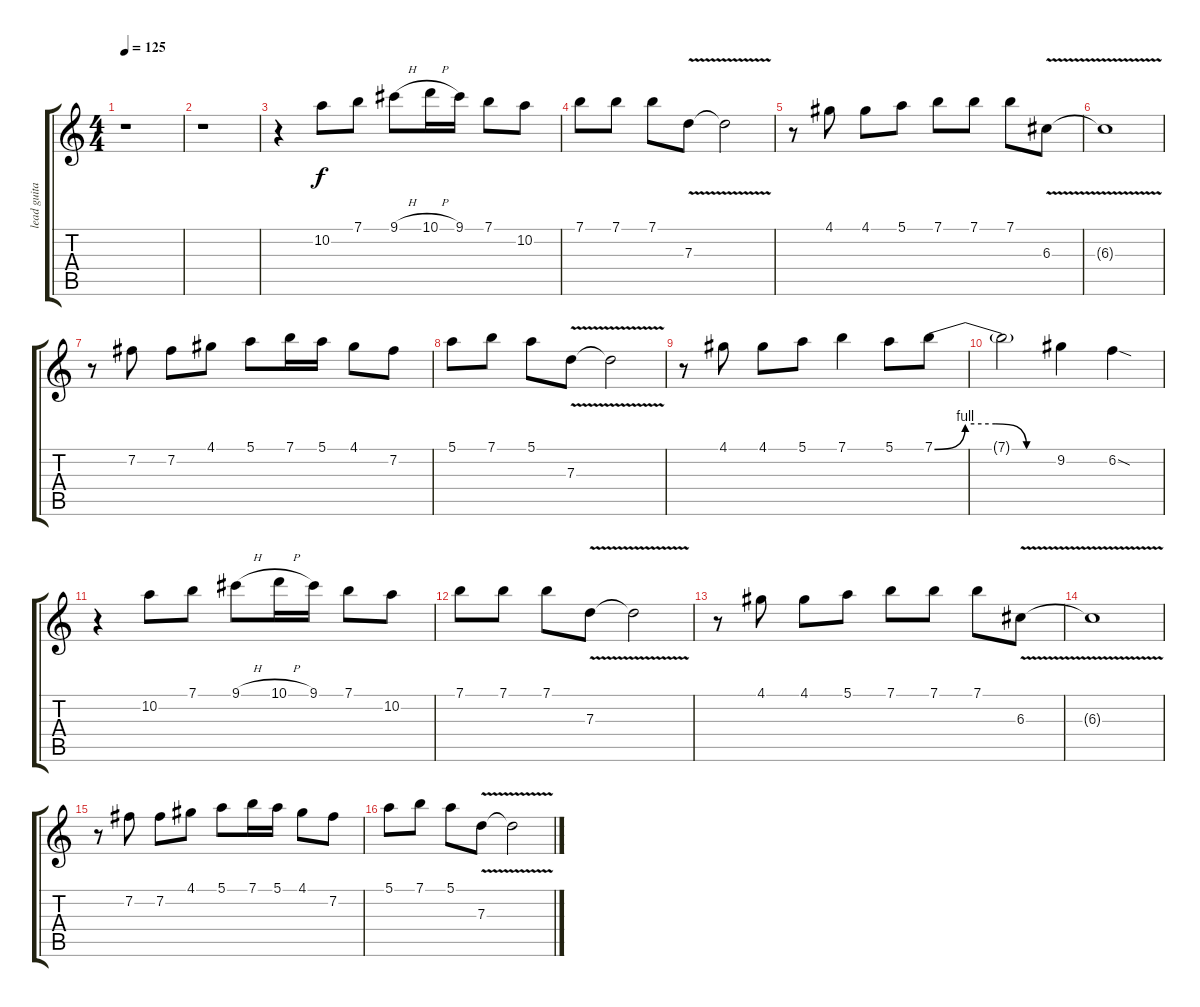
\track ("lead guitar" "lead guita") {instrument distortionguitar}
\staff {score tabs}
\tuning (E4 B3 G3 D3 A2 E2) {hide}
\ts (4 4)
\tempo 125
\clef g2
\ks c
r.1{dy f} |
r.1 |
r.4 10.2.8 7.1.8 9.1{h}.8 10.1{h}.16 9.1.16 7.1.8 10.2.8 |
7.1.8 7.1.8 7.1.8 7.3{v}.8 7.3{t}.2 |
r.8 4.1.8 4.1.8 5.1.8 7.1.8 7.1.8 7.1.8 6.3{v}.8 |
6.3{t}.1 |
r.8 7.2.8 7.2.8 4.1.8 5.1.8 7.1.16 5.1.16 4.1.8 7.2.8 |
5.1.8 7.1.8 5.1.8 7.3{v}.8 7.3{t}.2 |
r.8 4.1.8 4.1.8 5.1.8 7.1.4 5.1.8 7.1{be (custom 0 0 15 4 30 4 45 0 60 0)}.8 |
7.1{t}.2 9.2.4 6.2{sod}.4 |
r.4 10.2.8 7.1.8 9.1{h}.8 10.1{h}.16 9.1.16 7.1.8 10.2.8 |
7.1.8 7.1.8 7.1.8 7.3{v}.8 7.3{t}.2 |
r.8 4.1.8 4.1.8 5.1.8 7.1.8 7.1.8 7.1.8 6.3{v}.8 |
6.3{t}.1 |
r.8 7.2.8 7.2.8 4.1.8 5.1.8 7.1.16 5.1.16 4.1.8 7.2.8 |
5.1.8 7.1.8 5.1.8 7.3{v}.8 7.3{t}.2
